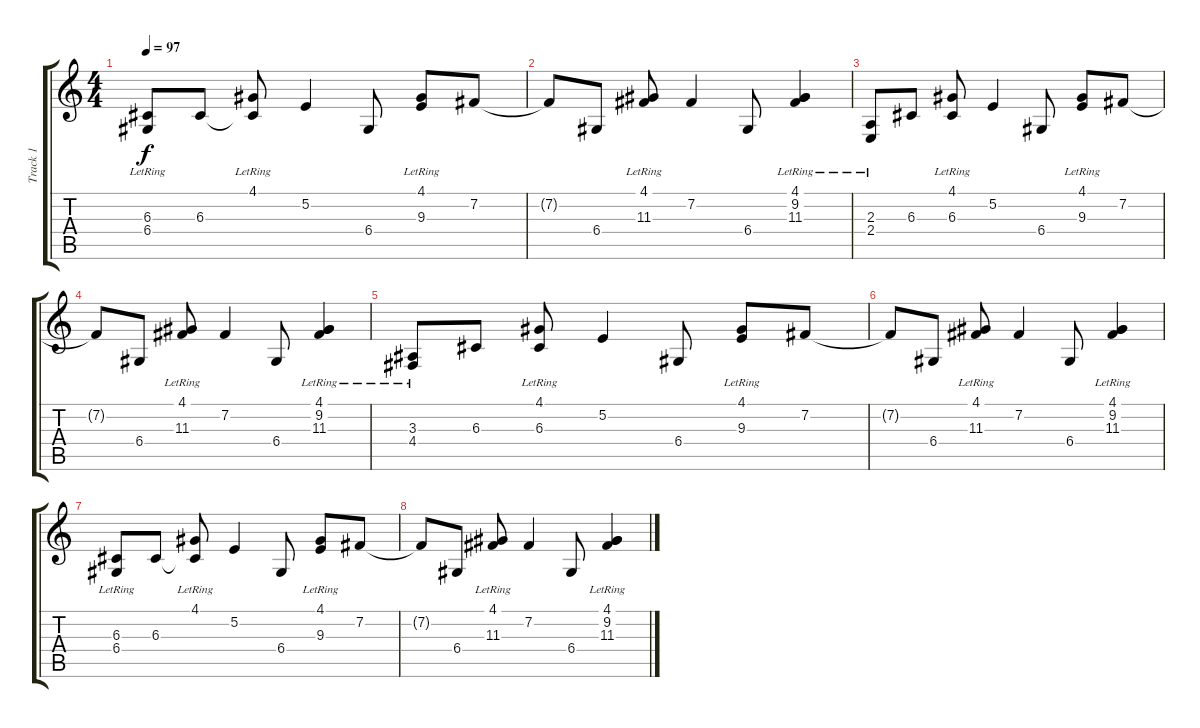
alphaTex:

\track ("Track 1" "Track 1") {instrument acousticgrandpiano}
\staff {score tabs}
\tuning (E4 B3 G3 D3 A2 E2) {hide}
\ts (4 4)
\tempo 97
\clef g2
\ks c
(6.3{lr} 6.4{lr}).8{dy f} 6.3.8 (4.1{lr} 6.3{t}).8 5.2.4 6.4.8 (4.1{lr} 9.3{lr}).8 7.2.8 |
7.2{t}.8 6.4.8 (4.1{lr} 11.3{lr}).8 7.2.4 6.4.8 (4.1{lr} 9.2 11.3{lr}).4 |
(2.3 2.4{lr}).8 6.3.8 (4.1{lr} 6.3{lr}).8 5.2.4 6.4.8 (4.1{lr} 9.3{lr}).8 7.2.8 |
7.2{t}.8 6.4.8 (4.1{lr} 11.3{lr}).8 7.2.4 6.4.8 (4.1{lr} 9.2 11.3{lr}).4 |
(3.3{lr} 4.4{lr}).8 6.3.8 (4.1{lr} 6.3{lr}).8 5.2.4 6.4.8 (4.1{lr} 9.3{lr}).8 7.2.8 |
7.2{t}.8 6.4.8 (4.1{lr} 11.3{lr}).8 7.2.4 6.4.8 (4.1{lr} 9.2 11.3{lr}).4 |
(6.3{lr} 6.4{lr}).8 6.3.8 (4.1{lr} 6.3{t}).8 5.2.4 6.4.8 (4.1{lr} 9.3{lr}).8 7.2.8 |
7.2{t}.8 6.4.8 (4.1{lr} 11.3{lr}).8 7.2.4 6.4.8 (4.1{lr} 9.2 11.3{lr}).4
